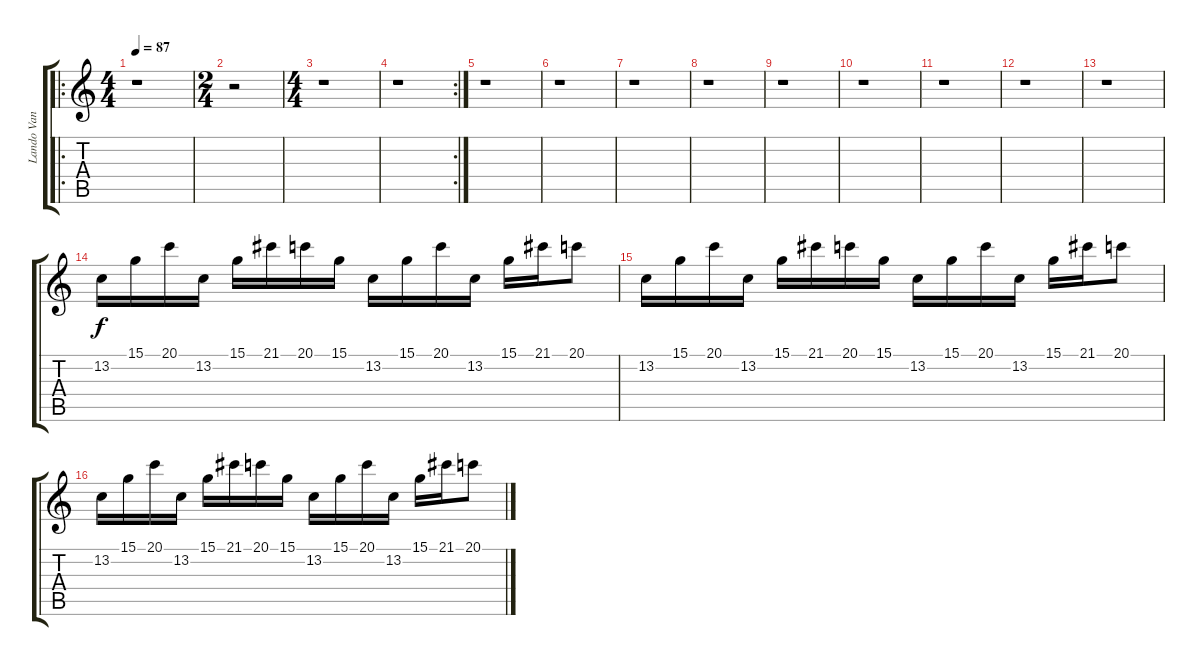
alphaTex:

\track ("Lando Van Gils" "Lando Van ") {instrument acousticgrandpiano}
\staff {score tabs}
\tuning (E4 B3 G3 D3 A2 E2) {hide}
\ro
\ts (4 4)
\tempo 87
\clef g2
\ks c
r.1{dy f} |
\ts (2 4)
r.2 |
\ts (4 4)
r.1 |
\rc 2
r.1 |
r.1 |
r.1 |
r.1 |
r.1 |
r.1 |
r.1 |
r.1 |
r.1 |
r.1 |
13.2.16 15.1.16 20.1.16 13.2.16 15.1.16 21.1.16 20.1.16 15.1.16 13.2.16 15.1.16 20.1.16 13.2.16 15.1.16 21.1.16 20.1.8 |
13.2.16 15.1.16 20.1.16 13.2.16 15.1.16 21.1.16 20.1.16 15.1.16 13.2.16 15.1.16 20.1.16 13.2.16 15.1.16 21.1.16 20.1.8 |
13.2.16 15.1.16 20.1.16 13.2.16 15.1.16 21.1.16 20.1.16 15.1.16 13.2.16 15.1.16 20.1.16 13.2.16 15.1.16 21.1.16 20.1.8
